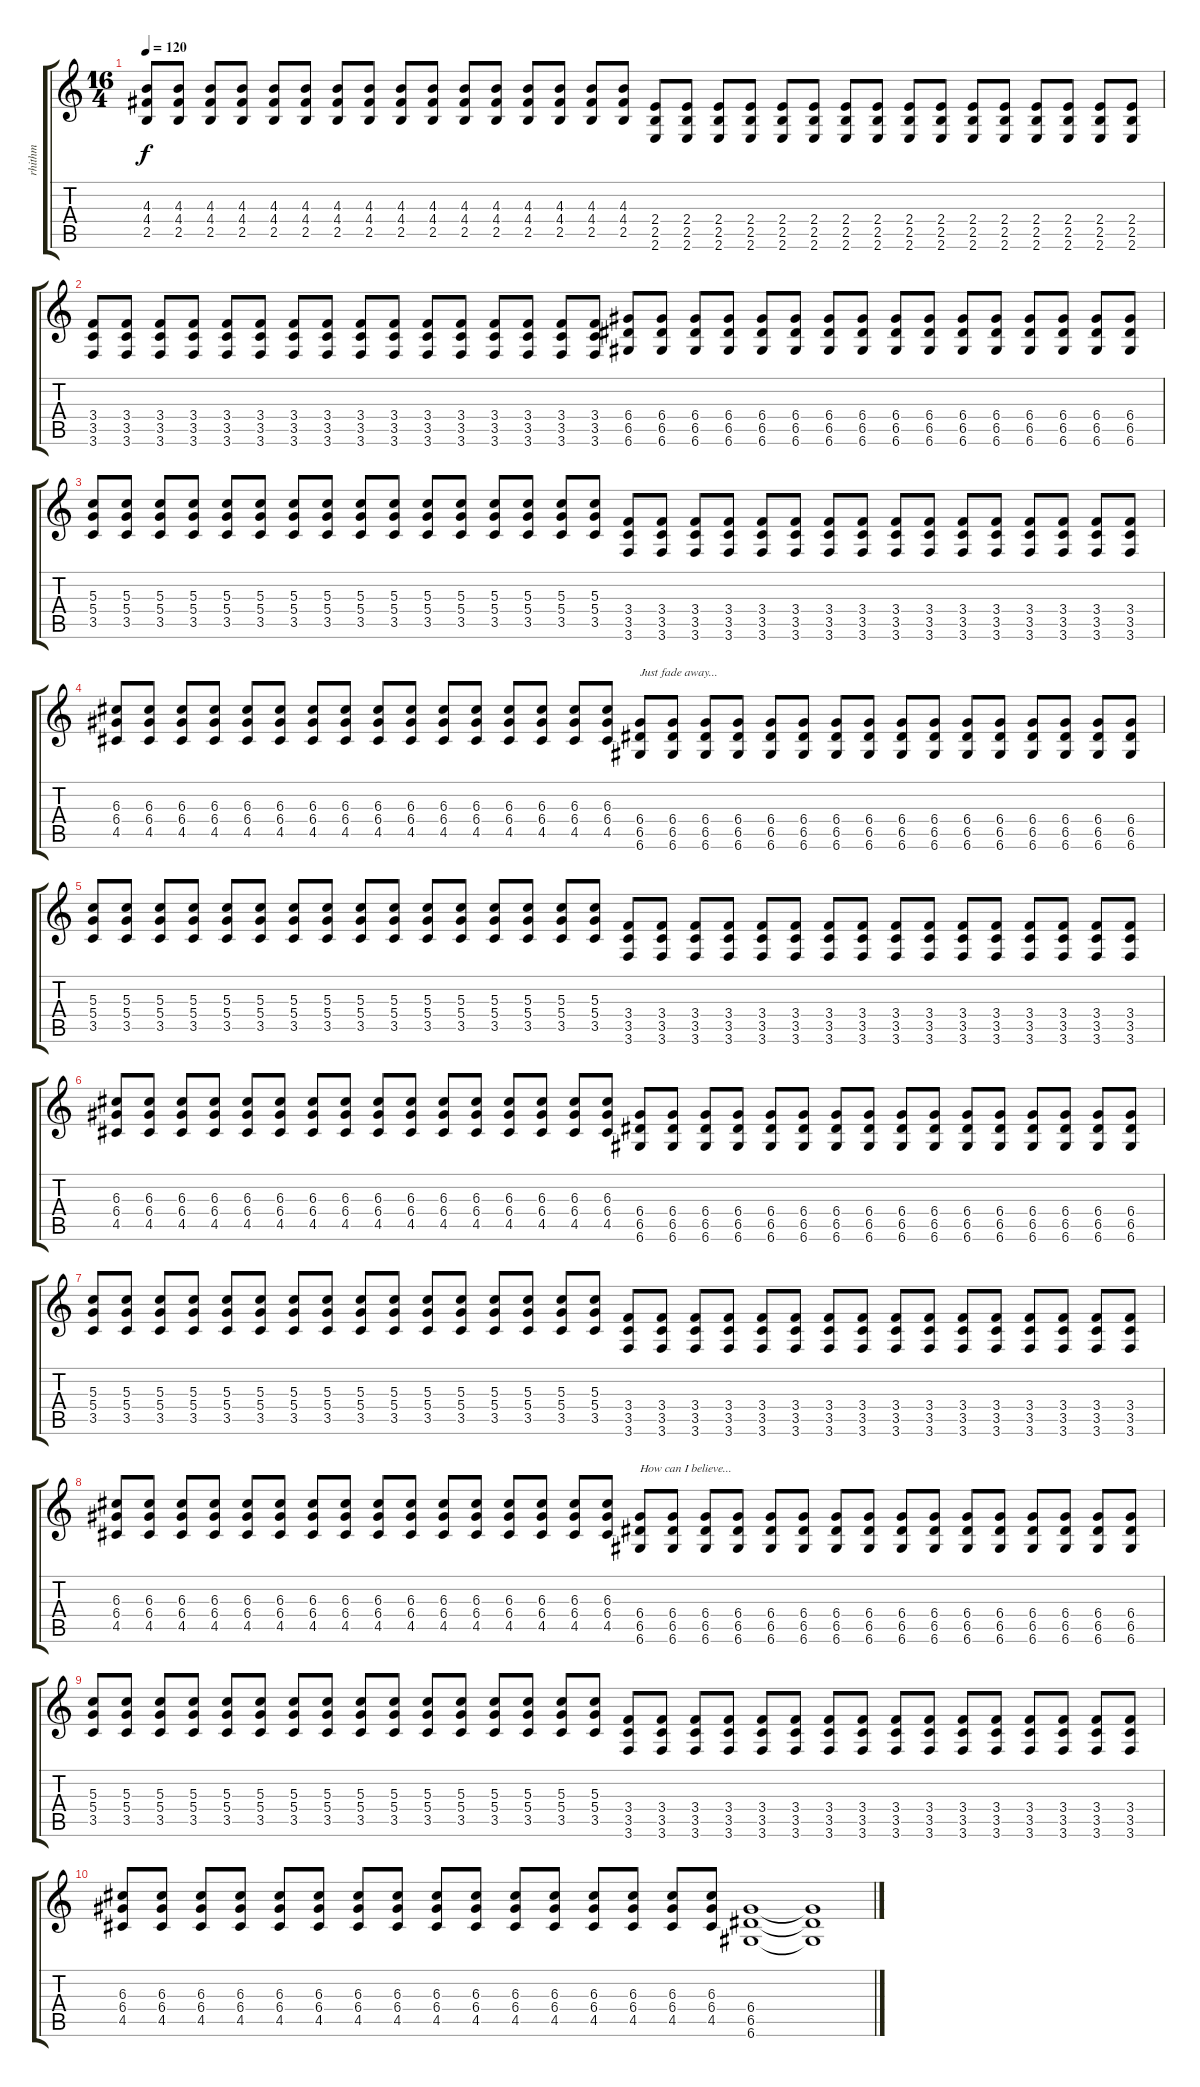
\track ("rhithm" "rhithm") {instrument electricguitarjazz}
\staff {score tabs}
\tuning (E4 B3 G3 D3 A2 D2) {hide}
\ts (16 4)
\tempo 120
\clef g2
\ks c
(4.3 4.4 2.5).8{dy f} (4.3 4.4 2.5).8 (4.3 4.4 2.5).8 (4.3 4.4 2.5).8 (4.3 4.4 2.5).8 (4.3 4.4 2.5).8 (4.3 4.4 2.5).8 (4.3 4.4 2.5).8 (4.3 4.4 2.5).8 (4.3 4.4 2.5).8 (4.3 4.4 2.5).8 (4.3 4.4 2.5).8 (4.3 4.4 2.5).8 (4.3 4.4 2.5).8 (4.3 4.4 2.5).8 (4.3 4.4 2.5).8 (2.4 2.5 2.6).8 (2.4 2.5 2.6).8 (2.4 2.5 2.6).8 (2.4 2.5 2.6).8 (2.4 2.5 2.6).8 (2.4 2.5 2.6).8 (2.4 2.5 2.6).8 (2.4 2.5 2.6).8 (2.4 2.5 2.6).8 (2.4 2.5 2.6).8 (2.4 2.5 2.6).8 (2.4 2.5 2.6).8 (2.4 2.5 2.6).8 (2.4 2.5 2.6).8 (2.4 2.5 2.6).8 (2.4 2.5 2.6).8 |
(3.4 3.5 3.6).8 (3.4 3.5 3.6).8 (3.4 3.5 3.6).8 (3.4 3.5 3.6).8 (3.4 3.5 3.6).8 (3.4 3.5 3.6).8 (3.4 3.5 3.6).8 (3.4 3.5 3.6).8 (3.4 3.5 3.6).8 (3.4 3.5 3.6).8 (3.4 3.5 3.6).8 (3.4 3.5 3.6).8 (3.4 3.5 3.6).8 (3.4 3.5 3.6).8 (3.4 3.5 3.6).8 (3.4 3.5 3.6).8 (6.4 6.5 6.6).8 (6.4 6.5 6.6).8 (6.4 6.5 6.6).8 (6.4 6.5 6.6).8 (6.4 6.5 6.6).8 (6.4 6.5 6.6).8 (6.4 6.5 6.6).8 (6.4 6.5 6.6).8 (6.4 6.5 6.6).8 (6.4 6.5 6.6).8 (6.4 6.5 6.6).8 (6.4 6.5 6.6).8 (6.4 6.5 6.6).8 (6.4 6.5 6.6).8 (6.4 6.5 6.6).8 (6.4 6.5 6.6).8 |
(5.3 5.4 3.5).8 (5.3 5.4 3.5).8 (5.3 5.4 3.5).8 (5.3 5.4 3.5).8 (5.3 5.4 3.5).8 (5.3 5.4 3.5).8 (5.3 5.4 3.5).8 (5.3 5.4 3.5).8 (5.3 5.4 3.5).8 (5.3 5.4 3.5).8 (5.3 5.4 3.5).8 (5.3 5.4 3.5).8 (5.3 5.4 3.5).8 (5.3 5.4 3.5).8 (5.3 5.4 3.5).8 (5.3 5.4 3.5).8 (3.4 3.5 3.6).8 (3.4 3.5 3.6).8 (3.4 3.5 3.6).8 (3.4 3.5 3.6).8 (3.4 3.5 3.6).8 (3.4 3.5 3.6).8 (3.4 3.5 3.6).8 (3.4 3.5 3.6).8 (3.4 3.5 3.6).8 (3.4 3.5 3.6).8 (3.4 3.5 3.6).8 (3.4 3.5 3.6).8 (3.4 3.5 3.6).8 (3.4 3.5 3.6).8 (3.4 3.5 3.6).8 (3.4 3.5 3.6).8 |
(6.3 6.4 4.5).8 (6.3 6.4 4.5).8 (6.3 6.4 4.5).8 (6.3 6.4 4.5).8 (6.3 6.4 4.5).8 (6.3 6.4 4.5).8 (6.3 6.4 4.5).8 (6.3 6.4 4.5).8 (6.3 6.4 4.5).8 (6.3 6.4 4.5).8 (6.3 6.4 4.5).8 (6.3 6.4 4.5).8 (6.3 6.4 4.5).8 (6.3 6.4 4.5).8 (6.3 6.4 4.5).8 (6.3 6.4 4.5).8 (6.4 6.5 6.6).8{txt "Just fade away..."} (6.4 6.5 6.6).8 (6.4 6.5 6.6).8 (6.4 6.5 6.6).8 (6.4 6.5 6.6).8 (6.4 6.5 6.6).8 (6.4 6.5 6.6).8 (6.4 6.5 6.6).8 (6.4 6.5 6.6).8 (6.4 6.5 6.6).8 (6.4 6.5 6.6).8 (6.4 6.5 6.6).8 (6.4 6.5 6.6).8 (6.4 6.5 6.6).8 (6.4 6.5 6.6).8 (6.4 6.5 6.6).8 |
(5.3 5.4 3.5).8 (5.3 5.4 3.5).8 (5.3 5.4 3.5).8 (5.3 5.4 3.5).8 (5.3 5.4 3.5).8 (5.3 5.4 3.5).8 (5.3 5.4 3.5).8 (5.3 5.4 3.5).8 (5.3 5.4 3.5).8 (5.3 5.4 3.5).8 (5.3 5.4 3.5).8 (5.3 5.4 3.5).8 (5.3 5.4 3.5).8 (5.3 5.4 3.5).8 (5.3 5.4 3.5).8 (5.3 5.4 3.5).8 (3.4 3.5 3.6).8 (3.4 3.5 3.6).8 (3.4 3.5 3.6).8 (3.4 3.5 3.6).8 (3.4 3.5 3.6).8 (3.4 3.5 3.6).8 (3.4 3.5 3.6).8 (3.4 3.5 3.6).8 (3.4 3.5 3.6).8 (3.4 3.5 3.6).8 (3.4 3.5 3.6).8 (3.4 3.5 3.6).8 (3.4 3.5 3.6).8 (3.4 3.5 3.6).8 (3.4 3.5 3.6).8 (3.4 3.5 3.6).8 |
(6.3 6.4 4.5).8 (6.3 6.4 4.5).8 (6.3 6.4 4.5).8 (6.3 6.4 4.5).8 (6.3 6.4 4.5).8 (6.3 6.4 4.5).8 (6.3 6.4 4.5).8 (6.3 6.4 4.5).8 (6.3 6.4 4.5).8 (6.3 6.4 4.5).8 (6.3 6.4 4.5).8 (6.3 6.4 4.5).8 (6.3 6.4 4.5).8 (6.3 6.4 4.5).8 (6.3 6.4 4.5).8 (6.3 6.4 4.5).8 (6.4 6.5 6.6).8 (6.4 6.5 6.6).8 (6.4 6.5 6.6).8 (6.4 6.5 6.6).8 (6.4 6.5 6.6).8 (6.4 6.5 6.6).8 (6.4 6.5 6.6).8 (6.4 6.5 6.6).8 (6.4 6.5 6.6).8 (6.4 6.5 6.6).8 (6.4 6.5 6.6).8 (6.4 6.5 6.6).8 (6.4 6.5 6.6).8 (6.4 6.5 6.6).8 (6.4 6.5 6.6).8 (6.4 6.5 6.6).8 |
(5.3 5.4 3.5).8 (5.3 5.4 3.5).8 (5.3 5.4 3.5).8 (5.3 5.4 3.5).8 (5.3 5.4 3.5).8 (5.3 5.4 3.5).8 (5.3 5.4 3.5).8 (5.3 5.4 3.5).8 (5.3 5.4 3.5).8 (5.3 5.4 3.5).8 (5.3 5.4 3.5).8 (5.3 5.4 3.5).8 (5.3 5.4 3.5).8 (5.3 5.4 3.5).8 (5.3 5.4 3.5).8 (5.3 5.4 3.5).8 (3.4 3.5 3.6).8 (3.4 3.5 3.6).8 (3.4 3.5 3.6).8 (3.4 3.5 3.6).8 (3.4 3.5 3.6).8 (3.4 3.5 3.6).8 (3.4 3.5 3.6).8 (3.4 3.5 3.6).8 (3.4 3.5 3.6).8 (3.4 3.5 3.6).8 (3.4 3.5 3.6).8 (3.4 3.5 3.6).8 (3.4 3.5 3.6).8 (3.4 3.5 3.6).8 (3.4 3.5 3.6).8 (3.4 3.5 3.6).8 |
(6.3 6.4 4.5).8 (6.3 6.4 4.5).8 (6.3 6.4 4.5).8 (6.3 6.4 4.5).8 (6.3 6.4 4.5).8 (6.3 6.4 4.5).8 (6.3 6.4 4.5).8 (6.3 6.4 4.5).8 (6.3 6.4 4.5).8 (6.3 6.4 4.5).8 (6.3 6.4 4.5).8 (6.3 6.4 4.5).8 (6.3 6.4 4.5).8 (6.3 6.4 4.5).8 (6.3 6.4 4.5).8 (6.3 6.4 4.5).8 (6.4 6.5 6.6).8{txt "How can I believe..."} (6.4 6.5 6.6).8 (6.4 6.5 6.6).8 (6.4 6.5 6.6).8 (6.4 6.5 6.6).8 (6.4 6.5 6.6).8 (6.4 6.5 6.6).8 (6.4 6.5 6.6).8 (6.4 6.5 6.6).8 (6.4 6.5 6.6).8 (6.4 6.5 6.6).8 (6.4 6.5 6.6).8 (6.4 6.5 6.6).8 (6.4 6.5 6.6).8 (6.4 6.5 6.6).8 (6.4 6.5 6.6).8 |
(5.3 5.4 3.5).8 (5.3 5.4 3.5).8 (5.3 5.4 3.5).8 (5.3 5.4 3.5).8 (5.3 5.4 3.5).8 (5.3 5.4 3.5).8 (5.3 5.4 3.5).8 (5.3 5.4 3.5).8 (5.3 5.4 3.5).8 (5.3 5.4 3.5).8 (5.3 5.4 3.5).8 (5.3 5.4 3.5).8 (5.3 5.4 3.5).8 (5.3 5.4 3.5).8 (5.3 5.4 3.5).8 (5.3 5.4 3.5).8 (3.4 3.5 3.6).8 (3.4 3.5 3.6).8 (3.4 3.5 3.6).8 (3.4 3.5 3.6).8 (3.4 3.5 3.6).8 (3.4 3.5 3.6).8 (3.4 3.5 3.6).8 (3.4 3.5 3.6).8 (3.4 3.5 3.6).8 (3.4 3.5 3.6).8 (3.4 3.5 3.6).8 (3.4 3.5 3.6).8 (3.4 3.5 3.6).8 (3.4 3.5 3.6).8 (3.4 3.5 3.6).8 (3.4 3.5 3.6).8 |
(6.3 6.4 4.5).8 (6.3 6.4 4.5).8 (6.3 6.4 4.5).8 (6.3 6.4 4.5).8 (6.3 6.4 4.5).8 (6.3 6.4 4.5).8 (6.3 6.4 4.5).8 (6.3 6.4 4.5).8 (6.3 6.4 4.5).8 (6.3 6.4 4.5).8 (6.3 6.4 4.5).8 (6.3 6.4 4.5).8 (6.3 6.4 4.5).8 (6.3 6.4 4.5).8 (6.3 6.4 4.5).8 (6.3 6.4 4.5).8 (6.4 6.5 6.6).1 (6.4{t} 6.5{t} 6.6{t}).1
